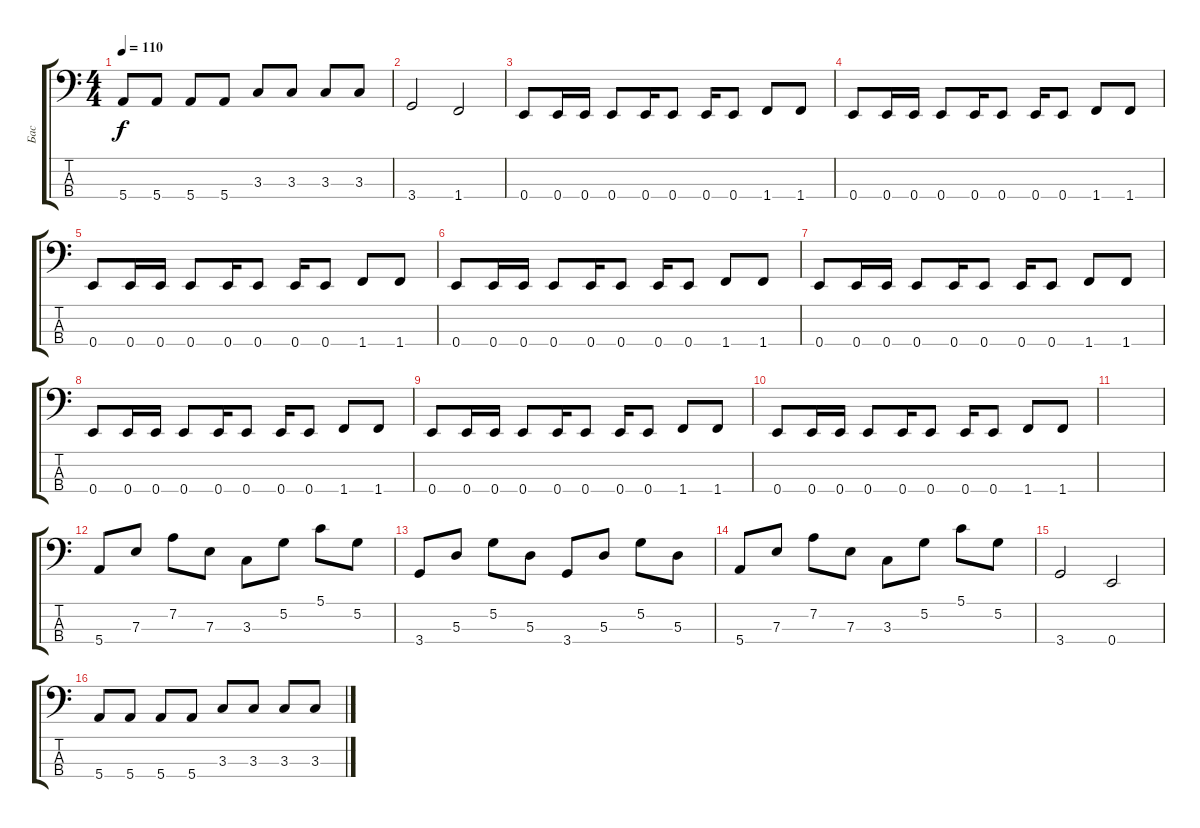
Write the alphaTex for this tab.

\track ("Бас" "Бас") {instrument electricbassfinger}
\staff {score tabs}
\tuning (G2 D2 A1 E1) {hide}
\ts (4 4)
\tempo 110
\clef f4
\ks c
5.4.8{dy f} 5.4.8 5.4.8 5.4.8 3.3.8 3.3.8 3.3.8 3.3.8 |
3.4.2 1.4.2 |
0.4.8 0.4.16 0.4.16 0.4.8 0.4.16 0.4.8 0.4.16 0.4.8 1.4.8 1.4.8 |
0.4.8 0.4.16 0.4.16 0.4.8 0.4.16 0.4.8 0.4.16 0.4.8 1.4.8 1.4.8 |
0.4.8 0.4.16 0.4.16 0.4.8 0.4.16 0.4.8 0.4.16 0.4.8 1.4.8 1.4.8 |
0.4.8 0.4.16 0.4.16 0.4.8 0.4.16 0.4.8 0.4.16 0.4.8 1.4.8 1.4.8 |
0.4.8 0.4.16 0.4.16 0.4.8 0.4.16 0.4.8 0.4.16 0.4.8 1.4.8 1.4.8 |
0.4.8 0.4.16 0.4.16 0.4.8 0.4.16 0.4.8 0.4.16 0.4.8 1.4.8 1.4.8 |
0.4.8 0.4.16 0.4.16 0.4.8 0.4.16 0.4.8 0.4.16 0.4.8 1.4.8 1.4.8 |
0.4.8 0.4.16 0.4.16 0.4.8 0.4.16 0.4.8 0.4.16 0.4.8 1.4.8 1.4.8 |
|
5.4.8 7.3.8 7.2.8 7.3.8 3.3.8 5.2.8 5.1.8 5.2.8 |
3.4.8 5.3.8 5.2.8 5.3.8 3.4.8 5.3.8 5.2.8 5.3.8 |
5.4.8 7.3.8 7.2.8 7.3.8 3.3.8 5.2.8 5.1.8 5.2.8 |
3.4.2 0.4.2 |
5.4.8 5.4.8 5.4.8 5.4.8 3.3.8 3.3.8 3.3.8 3.3.8
